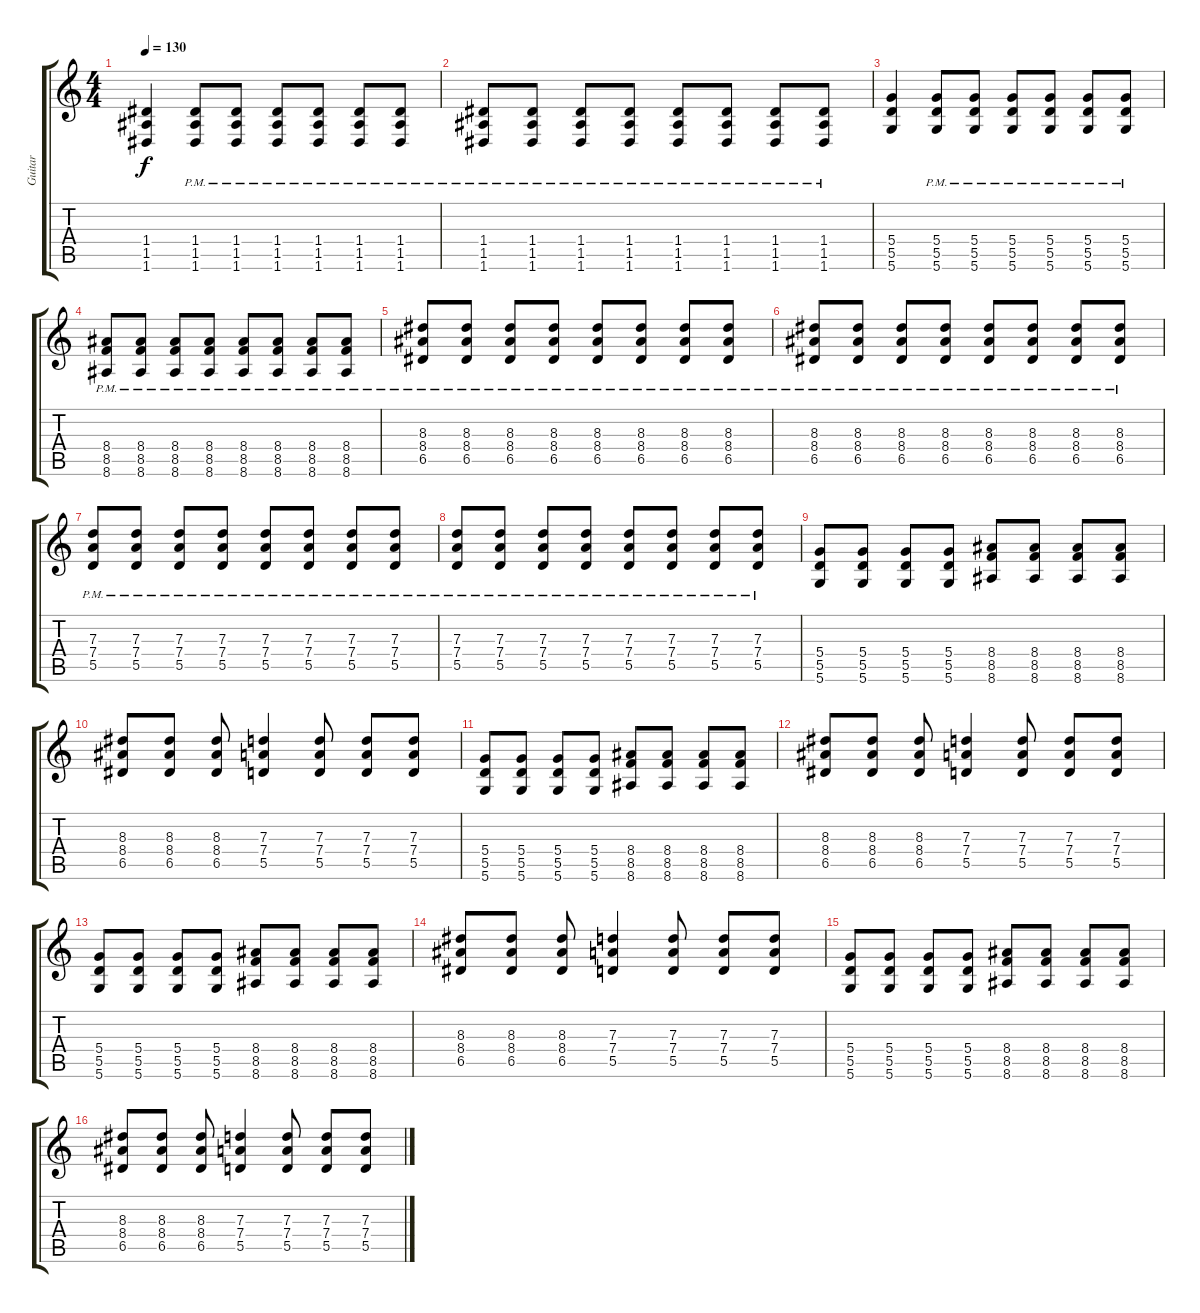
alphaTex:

\track ("Guitar" "Guitar") {instrument distortionguitar}
\staff {score tabs}
\tuning (E4 B3 G3 D3 A2 D2) {hide}
\ts (4 4)
\tempo 130
\clef g2
\ks c
(1.4 1.5 1.6).4{dy f} (1.4{pm} 1.5{pm} 1.6{pm}).8 (1.4{pm} 1.5{pm} 1.6{pm}).8 (1.4{pm} 1.5{pm} 1.6{pm}).8 (1.4{pm} 1.5{pm} 1.6{pm}).8 (1.4{pm} 1.5{pm} 1.6{pm}).8 (1.4{pm} 1.5{pm} 1.6{pm}).8 |
(1.4{pm} 1.5{pm} 1.6{pm}).8 (1.4{pm} 1.5{pm} 1.6{pm}).8 (1.4{pm} 1.5{pm} 1.6{pm}).8 (1.4{pm} 1.5{pm} 1.6{pm}).8 (1.4{pm} 1.5{pm} 1.6{pm}).8 (1.4{pm} 1.5{pm} 1.6{pm}).8 (1.4{pm} 1.5{pm} 1.6{pm}).8 (1.4{pm} 1.5{pm} 1.6{pm}).8 |
(5.4 5.5 5.6).4 (5.4{pm} 5.5{pm} 5.6{pm}).8 (5.4{pm} 5.5{pm} 5.6{pm}).8 (5.4{pm} 5.5{pm} 5.6{pm}).8 (5.4{pm} 5.5{pm} 5.6{pm}).8 (5.4{pm} 5.5{pm} 5.6{pm}).8 (5.4{pm} 5.5{pm} 5.6{pm}).8 |
(8.4{pm} 8.5{pm} 8.6{pm}).8 (8.4{pm} 8.5{pm} 8.6{pm}).8 (8.4{pm} 8.5{pm} 8.6{pm}).8 (8.4{pm} 8.5{pm} 8.6{pm}).8 (8.4{pm} 8.5{pm} 8.6{pm}).8 (8.4{pm} 8.5{pm} 8.6{pm}).8 (8.4{pm} 8.5 8.6).8 (8.4 8.5 8.6{pm}).8 |
(8.3{pm} 8.4{pm} 6.5{pm}).8 (8.3{pm} 8.4{pm} 6.5{pm}).8 (8.3{pm} 8.4{pm} 6.5{pm}).8 (8.3{pm} 8.4{pm} 6.5{pm}).8 (8.3{pm} 8.4{pm} 6.5{pm}).8 (8.3{pm} 8.4{pm} 6.5{pm}).8 (8.3{pm} 8.4{pm} 6.5{pm}).8 (8.3{pm} 8.4{pm} 6.5{pm}).8 |
(8.3{pm} 8.4{pm} 6.5{pm}).8 (8.3{pm} 8.4{pm} 6.5{pm}).8 (8.3{pm} 8.4{pm} 6.5{pm}).8 (8.3{pm} 8.4{pm} 6.5{pm}).8 (8.3{pm} 8.4{pm} 6.5{pm}).8 (8.3{pm} 8.4{pm} 6.5{pm}).8 (8.3{pm} 8.4{pm} 6.5{pm}).8 (8.3{pm} 8.4{pm} 6.5{pm}).8 |
(7.3{pm} 7.4{pm} 5.5{pm}).8 (7.3{pm} 7.4{pm} 5.5{pm}).8 (7.3{pm} 7.4{pm} 5.5{pm}).8 (7.3{pm} 7.4{pm} 5.5{pm}).8 (7.3{pm} 7.4{pm} 5.5{pm}).8 (7.3{pm} 7.4{pm} 5.5{pm}).8 (7.3{pm} 7.4{pm} 5.5{pm}).8 (7.3{pm} 7.4{pm} 5.5{pm}).8 |
(7.3{pm} 7.4{pm} 5.5{pm}).8 (7.3{pm} 7.4{pm} 5.5{pm}).8 (7.3{pm} 7.4{pm} 5.5{pm}).8 (7.3{pm} 7.4{pm} 5.5{pm}).8 (7.3{pm} 7.4{pm} 5.5{pm}).8 (7.3{pm} 7.4{pm} 5.5{pm}).8 (7.3{pm} 7.4{pm} 5.5{pm}).8 (7.3{pm} 7.4{pm} 5.5{pm}).8 |
(5.4 5.5 5.6).8 (5.4 5.5 5.6).8 (5.4 5.5 5.6).8 (5.4 5.5 5.6).8 (8.4 8.5 8.6).8 (8.4 8.5 8.6).8 (8.4 8.5 8.6).8 (8.4 8.5 8.6).8 |
(8.3 8.4 6.5).8 (8.3 8.4 6.5).8 (8.3 8.4 6.5).8 (7.3 7.4 5.5).4 (7.3 7.4 5.5).8 (7.3 7.4 5.5).8 (7.3 7.4 5.5).8 |
(5.4 5.5 5.6).8 (5.4 5.5 5.6).8 (5.4 5.5 5.6).8 (5.4 5.5 5.6).8 (8.4 8.5 8.6).8 (8.4 8.5 8.6).8 (8.4 8.5 8.6).8 (8.4 8.5 8.6).8 |
(8.3 8.4 6.5).8 (8.3 8.4 6.5).8 (8.3 8.4 6.5).8 (7.3 7.4 5.5).4 (7.3 7.4 5.5).8 (7.3 7.4 5.5).8 (7.3 7.4 5.5).8 |
(5.4 5.5 5.6).8 (5.4 5.5 5.6).8 (5.4 5.5 5.6).8 (5.4 5.5 5.6).8 (8.4 8.5 8.6).8 (8.4 8.5 8.6).8 (8.4 8.5 8.6).8 (8.4 8.5 8.6).8 |
(8.3 8.4 6.5).8 (8.3 8.4 6.5).8 (8.3 8.4 6.5).8 (7.3 7.4 5.5).4 (7.3 7.4 5.5).8 (7.3 7.4 5.5).8 (7.3 7.4 5.5).8 |
(5.4 5.5 5.6).8 (5.4 5.5 5.6).8 (5.4 5.5 5.6).8 (5.4 5.5 5.6).8 (8.4 8.5 8.6).8 (8.4 8.5 8.6).8 (8.4 8.5 8.6).8 (8.4 8.5 8.6).8 |
(8.3 8.4 6.5).8 (8.3 8.4 6.5).8 (8.3 8.4 6.5).8 (7.3 7.4 5.5).4 (7.3 7.4 5.5).8 (7.3 7.4 5.5).8 (7.3 7.4 5.5).8
